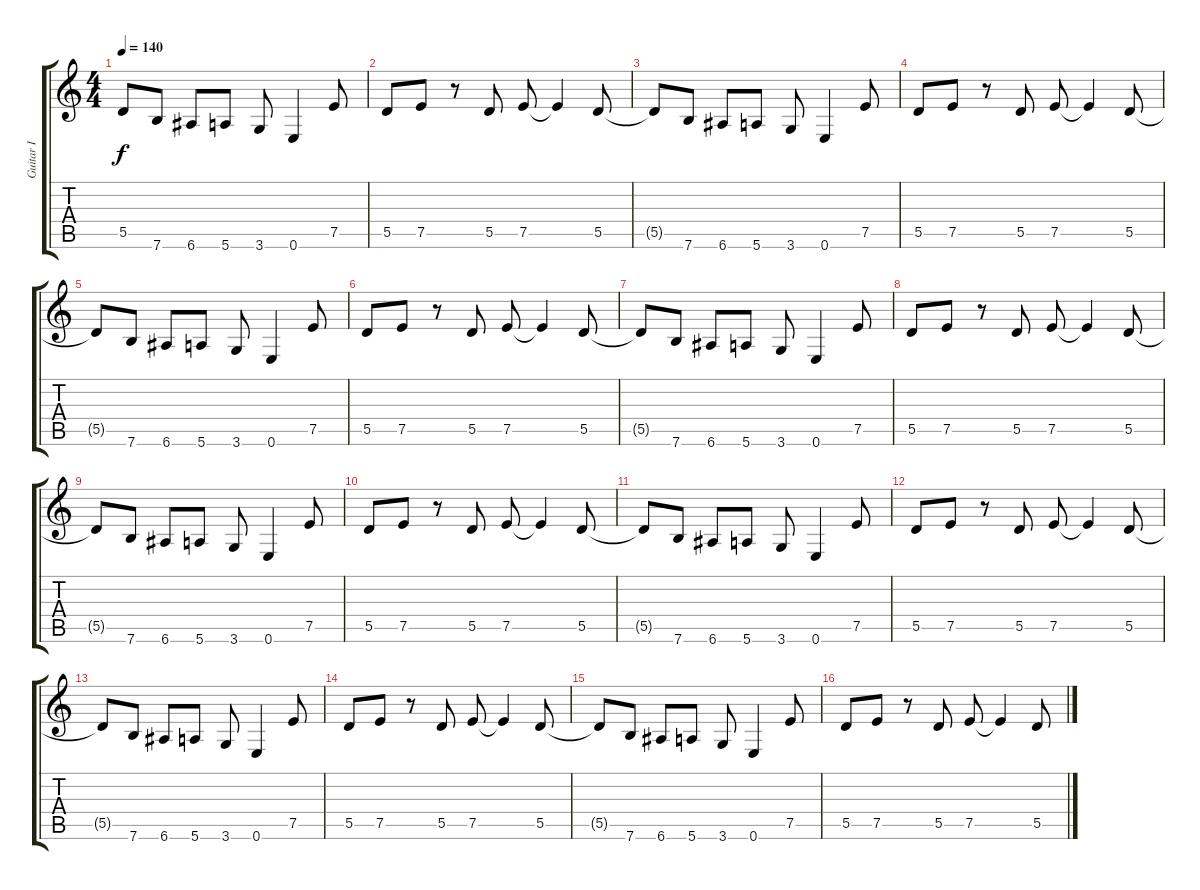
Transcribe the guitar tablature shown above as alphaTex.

\track ("Guitar I" "Guitar I") {instrument distortionguitar}
\staff {score tabs}
\tuning (E4 B3 G3 D3 A2 E2) {hide}
\ts (4 4)
\tempo 140
\clef g2
\ks c
5.5{t}.8{dy f} 7.6.8 6.6.8 5.6.8 3.6.8 0.6.4 7.5.8 |
5.5.8 7.5.8 r.8 5.5.8 7.5.8 7.5{t}.4 5.5.8 |
5.5{t}.8 7.6.8 6.6.8 5.6.8 3.6.8 0.6.4 7.5.8 |
5.5.8 7.5.8 r.8 5.5.8 7.5.8 7.5{t}.4 5.5.8 |
5.5{t}.8 7.6.8 6.6.8 5.6.8 3.6.8 0.6.4 7.5.8 |
5.5.8 7.5.8 r.8 5.5.8 7.5.8 7.5{t}.4 5.5.8 |
5.5{t}.8 7.6.8 6.6.8 5.6.8 3.6.8 0.6.4 7.5.8 |
5.5.8 7.5.8 r.8 5.5.8 7.5.8 7.5{t}.4 5.5.8 |
5.5{t}.8 7.6.8 6.6.8 5.6.8 3.6.8 0.6.4 7.5.8 |
5.5.8 7.5.8 r.8 5.5.8 7.5.8 7.5{t}.4 5.5.8 |
5.5{t}.8 7.6.8 6.6.8 5.6.8 3.6.8 0.6.4 7.5.8 |
5.5.8 7.5.8 r.8 5.5.8 7.5.8 7.5{t}.4 5.5.8 |
5.5{t}.8 7.6.8 6.6.8 5.6.8 3.6.8 0.6.4 7.5.8 |
5.5.8 7.5.8 r.8 5.5.8 7.5.8 7.5{t}.4 5.5.8 |
5.5{t}.8 7.6.8 6.6.8 5.6.8 3.6.8 0.6.4 7.5.8 |
5.5.8 7.5.8 r.8 5.5.8 7.5.8 7.5{t}.4 5.5.8
